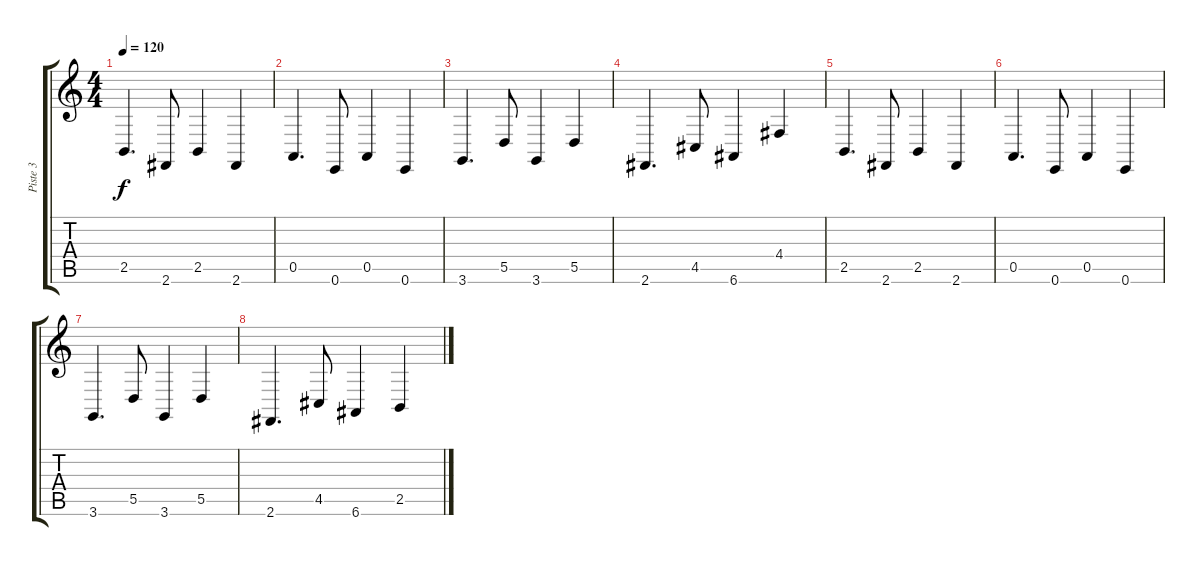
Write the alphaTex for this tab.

\track ("Piste 3" "Piste 3") {instrument fx1rain}
\staff {score tabs}
\tuning (E4 B3 G3 D3 A2 E2) {hide}
\ts (4 4)
\tempo 120
\clef g2
\ks c
2.5.4{d dy f} 2.6.8 2.5.4 2.6.4 |
0.5.4{d} 0.6.8 0.5.4 0.6.4 |
3.6.4{d} 5.5.8 3.6.4 5.5.4 |
2.6.4{d} 4.5.8 6.6.4 4.4.4 |
2.5.4{d} 2.6.8 2.5.4 2.6.4 |
0.5.4{d} 0.6.8 0.5.4 0.6.4 |
3.6.4{d} 5.5.8 3.6.4 5.5.4 |
2.6.4{d} 4.5.8 6.6.4 2.5.4
